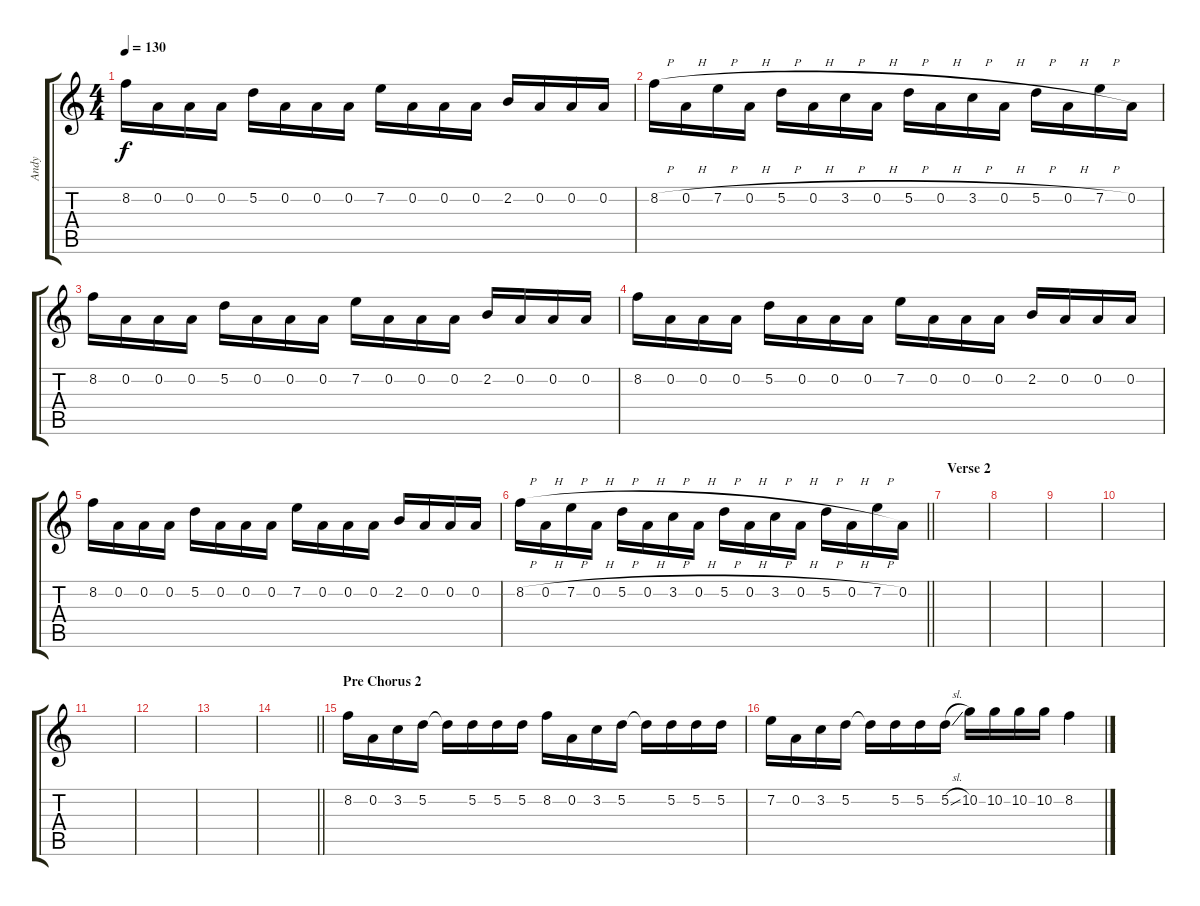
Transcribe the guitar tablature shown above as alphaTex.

\track ("Andy" "Andy") {instrument distortionguitar}
\staff {score tabs}
\tuning (D4 A3 F3 C3 G2 D2) {hide}
\ts (4 4)
\tempo 130
\clef g2
\ks c
8.2.16{dy f} 0.2.16 0.2.16 0.2.16 5.2.16 0.2.16 0.2.16 0.2.16 7.2.16 0.2.16 0.2.16 0.2.16 2.2.16 0.2.16 0.2.16 0.2.16 |
8.2{h}.16 0.2{h}.16 7.2{h}.16 0.2{h}.16 5.2{h}.16 0.2{h}.16 3.2{h}.16 0.2{h}.16 5.2{h}.16 0.2{h}.16 3.2{h}.16 0.2{h}.16 5.2{h}.16 0.2{h}.16 7.2{h}.16 0.2.16 |
8.2.16 0.2.16 0.2.16 0.2.16 5.2.16 0.2.16 0.2.16 0.2.16 7.2.16 0.2.16 0.2.16 0.2.16 2.2.16 0.2.16 0.2.16 0.2.16 |
8.2.16 0.2.16 0.2.16 0.2.16 5.2.16 0.2.16 0.2.16 0.2.16 7.2.16 0.2.16 0.2.16 0.2.16 2.2.16 0.2.16 0.2.16 0.2.16 |
8.2.16 0.2.16 0.2.16 0.2.16 5.2.16 0.2.16 0.2.16 0.2.16 7.2.16 0.2.16 0.2.16 0.2.16 2.2.16 0.2.16 0.2.16 0.2.16 |
\barLineRight lightlight
8.2{h}.16 0.2{h}.16 7.2{h}.16 0.2{h}.16 5.2{h}.16 0.2{h}.16 3.2{h}.16 0.2{h}.16 5.2{h}.16 0.2{h}.16 3.2{h}.16 0.2{h}.16 5.2{h}.16 0.2{h}.16 7.2{h}.16 0.2.16 |
\section ("" "Verse 2")
|
|
|
|
|
|
|
\barLineRight lightlight
|
\section ("" "Pre Chorus 2")
8.2.16 0.2.16 3.2.16 5.2.16 5.2{t}.16 5.2.16 5.2.16 5.2.16 8.2.16 0.2.16 3.2.16 5.2.16 5.2{t}.16 5.2.16 5.2.16 5.2.16 |
7.2.16 0.2.16 3.2.16 5.2.16 5.2{t}.16 5.2.16 5.2.16 5.2{sl}.16 10.2.16 10.2.16 10.2.16 10.2.16 8.2.4
